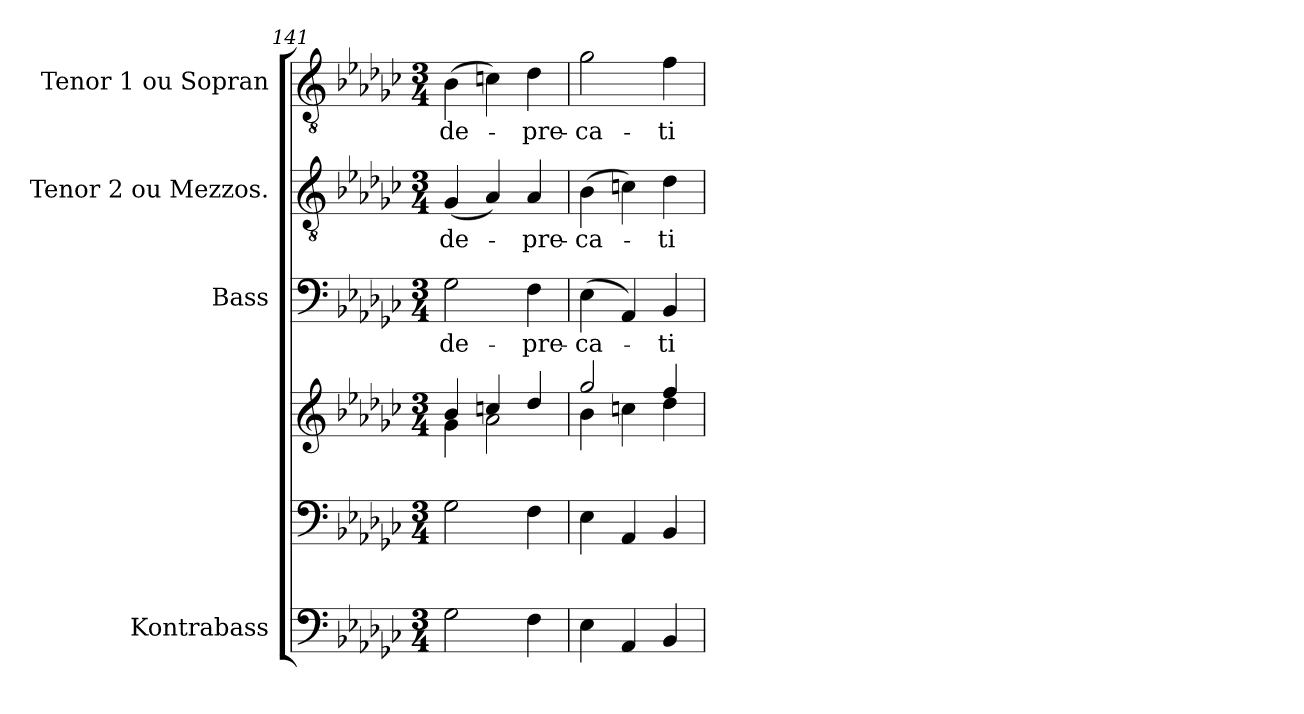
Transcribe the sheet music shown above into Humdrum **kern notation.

**kern	**kern	**kern	**kern	**text	**kern	**text	**kern	**text
*part5	*part4	*part4	*part3	*part3	*part2	*part2	*part1	*part1
*staff6	*staff5	*staff4	*staff3	*staff3	*staff2	*staff2	*staff1	*staff1
*I"Kontrabass	*	*	*I"Bass	*	*I"Tenor 2 ou Mezzos.	*	*I"Tenor 1 ou Sopran	*
*I'Kb.	*	*	*	*	*	*	*	*
*clefF4	*clefF4	*clefG2	*clefF4	*	*clefGv2	*	*clefGv2	*
*ITrd7c12	*	*	*	*	*	*	*	*
*k[b-e-a-d-g-c-]	*k[b-e-a-d-g-c-]	*k[b-e-a-d-g-c-]	*k[b-e-a-d-g-c-]	*	*k[b-e-a-d-g-c-]	*	*k[b-e-a-d-g-c-]	*
*G-:	*G-:	*G-:	*G-:	*	*G-:	*	*G-:	*
*M3/4	*M3/4	*M3/4	*M3/4	*	*M3/4	*	*M3/4	*
=141	=141	=141	=141	=141	=141	=141	=141	=141
*	*	*^	*	*	*	*	*	*
!	!	!	!	!	!LO:LY:b	!	!LO:LY:b	!	!LO:LY:b
2GG-\	2G-\	4b-/	4g-\	2G-\	de-	(<4G-/	de-	(>4B-\	de-
.	.	4ccn/	2a-\	.	.	4A-/)	.	4cn\)	.
!	!	!	!	!	!LO:LY:b	!	!LO:LY:b	!	!LO:LY:b
4FF\	4F\	4dd-/	.	4F\	-pre-	4A-/	-pre-	4d-\	-pre-
=142	=142	=142	=142	=142	=142	=142	=142	=142	=142
!	!	!	!	!	!LO:LY:b	!	!LO:LY:b	!	!LO:LY:b
4EE-\	4E-\	2gg-/	4b-\	(>4E-\	-ca-	(>4B-\	-ca-	2g-\	-ca-
4AAA-/	4AA-/	.	4ccn\	4AA-/)	.	4cn\)	.	.	.
!	!	!	!	!	!LO:LY:b	!	!LO:LY:b	!	!LO:LY:b
4BBB-/	4BB-/	4ff/	4dd-\	4BB-/	-ti-	4d-\	-ti-	4f\	-ti-
*	*	*v	*v	*	*	*	*	*	*
=	=	=	=	=	=	=	=	=
*-	*-	*-	*-	*-	*-	*-	*-	*-
